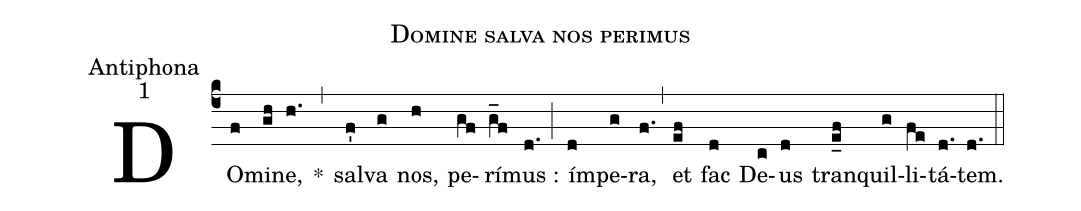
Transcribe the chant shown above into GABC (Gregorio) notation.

name:Domine salva nos perimus;
office-part:Antiphona;
mode:1;
%%
(c4) DO(f)mi(gh)ne,(h.) *(,) sal(f')va(g) nos,(h) pe(gf)rí(g_f)mus :(d.) (;) ím(d)pe(g)ra,(f.) (,) et(ef) fac(d) De(c)us(d) tran(e_f)quil(g)li(fe)tá(d.)tem.(d.) (::)
